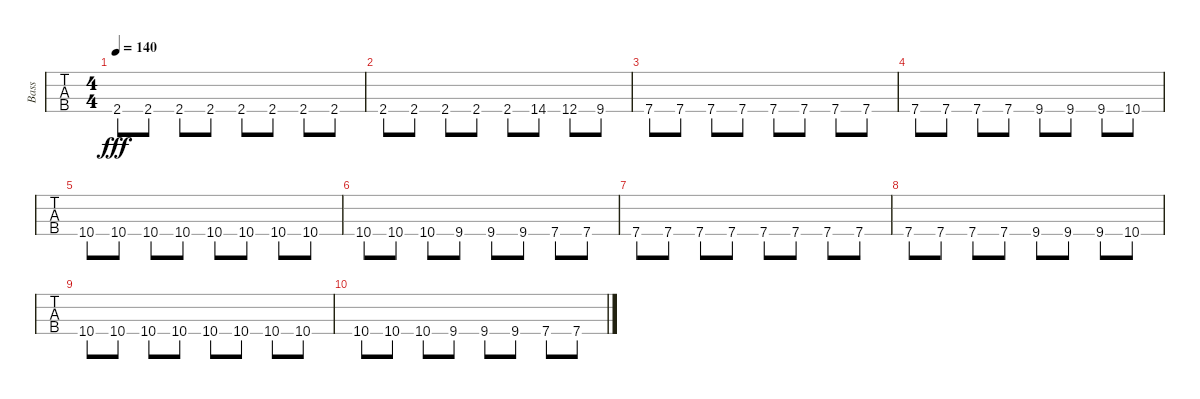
\track ("Bass" "Bass") {instrument electricbasspick}
\staff {tabs}
\tuning (G2 D2 A1 E1) {hide}
\ts (4 4)
\tempo 140
\clef f4
\ks c
2.4.8{dy fff} 2.4.8 2.4.8 2.4.8 2.4.8 2.4.8 2.4.8 2.4.8 |
2.4.8 2.4.8 2.4.8 2.4.8 2.4.8 14.4.8 12.4.8 9.4.8 |
7.4.8 7.4.8 7.4.8 7.4.8 7.4.8 7.4.8 7.4.8 7.4.8 |
7.4.8 7.4.8 7.4.8 7.4.8 9.4.8 9.4.8 9.4.8 10.4.8 |
10.4.8 10.4.8 10.4.8 10.4.8 10.4.8 10.4.8 10.4.8 10.4.8 |
10.4.8 10.4.8 10.4.8 9.4.8 9.4.8 9.4.8 7.4.8 7.4.8 |
7.4.8 7.4.8 7.4.8 7.4.8 7.4.8 7.4.8 7.4.8 7.4.8 |
7.4.8 7.4.8 7.4.8 7.4.8 9.4.8 9.4.8 9.4.8 10.4.8 |
10.4.8 10.4.8 10.4.8 10.4.8 10.4.8 10.4.8 10.4.8 10.4.8 |
10.4.8 10.4.8 10.4.8 9.4.8 9.4.8 9.4.8 7.4.8 7.4.8
